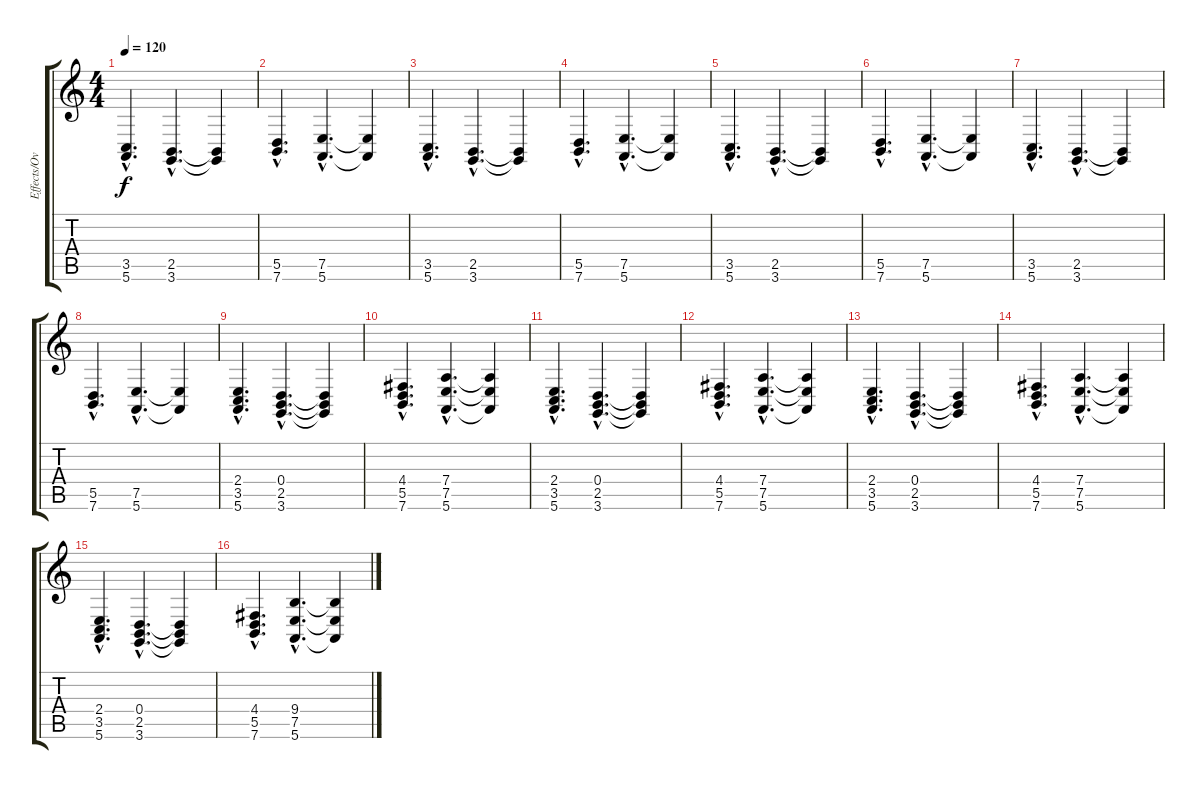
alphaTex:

\track ("Effects/Overdubs" "Effects/Ov") {instrument fx6goblins}
\staff {score tabs}
\tuning (E4 B3 G3 D3 A2 E2) {hide}
\ts (4 4)
\tempo 120
\tempo 80
\tempo 120
\clef g2
\ks c
(3.5{hac} 5.6{hac}).4{d dy f instrument fx6goblins} (2.5{hac} 3.6{hac}).4{d} (2.5{t} 3.6{t}).4 |
(5.5{hac} 7.6{hac}).4{d} (7.5{hac} 5.6{hac}).4{d} (7.5{t} 5.6{t}).4 |
(3.5{hac} 5.6{hac}).4{d} (2.5{hac} 3.6{hac}).4{d} (2.5{t} 3.6{t}).4 |
(5.5{hac} 7.6{hac}).4{d} (7.5{hac} 5.6{hac}).4{d} (7.5{t} 5.6{t}).4 |
(3.5{hac} 5.6{hac}).4{d} (2.5{hac} 3.6{hac}).4{d} (2.5{t} 3.6{t}).4 |
(5.5{hac} 7.6{hac}).4{d} (7.5{hac} 5.6{hac}).4{d} (7.5{t} 5.6{t}).4 |
(3.5{hac} 5.6{hac}).4{d} (2.5{hac} 3.6{hac}).4{d} (2.5{t} 3.6{t}).4 |
(5.5{hac} 7.6{hac}).4{d} (7.5{hac} 5.6{hac}).4{d} (7.5{t} 5.6{t}).4 |
(2.4{hac} 3.5{hac} 5.6{hac}).4{d} (0.4{hac} 2.5{hac} 3.6{hac}).4{d} (0.4{t} 2.5{t} 3.6{t}).4 |
(4.4{hac} 5.5{hac} 7.6{hac}).4{d} (7.4{hac} 7.5{hac} 5.6{hac}).4{d} (7.4{t} 7.5{t} 5.6{t}).4 |
(2.4{hac} 3.5{hac} 5.6{hac}).4{d} (0.4{hac} 2.5{hac} 3.6{hac}).4{d} (0.4{t} 2.5{t} 3.6{t}).4 |
(4.4{hac} 5.5{hac} 7.6{hac}).4{d} (7.4{hac} 7.5{hac} 5.6{hac}).4{d} (7.4{t} 7.5{t} 5.6{t}).4 |
(2.4{hac} 3.5{hac} 5.6{hac}).4{d} (0.4{hac} 2.5{hac} 3.6{hac}).4{d} (0.4{t} 2.5{t} 3.6{t}).4 |
(4.4{hac} 5.5{hac} 7.6{hac}).4{d} (7.4{hac} 7.5{hac} 5.6{hac}).4{d} (7.4{t} 7.5{t} 5.6{t}).4 |
(2.4{hac} 3.5{hac} 5.6{hac}).4{d} (0.4{hac} 2.5{hac} 3.6{hac}).4{d} (0.4{t} 2.5{t} 3.6{t}).4 |
(4.4{hac} 5.5{hac} 7.6{hac}).4{d} (9.4{hac} 7.5{hac} 5.6{hac}).4{d} (9.4{t} 7.5{t} 5.6{t}).4
